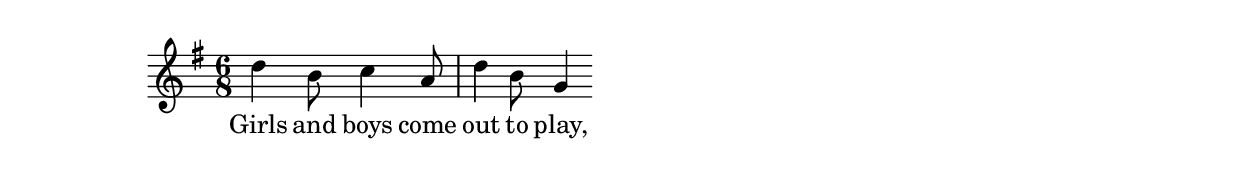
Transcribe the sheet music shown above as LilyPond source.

<<
  \relative c'' {
    \key g \major
    \time 6/8
    d4 b8 c4 a8 | d4 b8 g4
  }
  \addlyrics {
    Girls and boys come | out to play,
  }
>>
